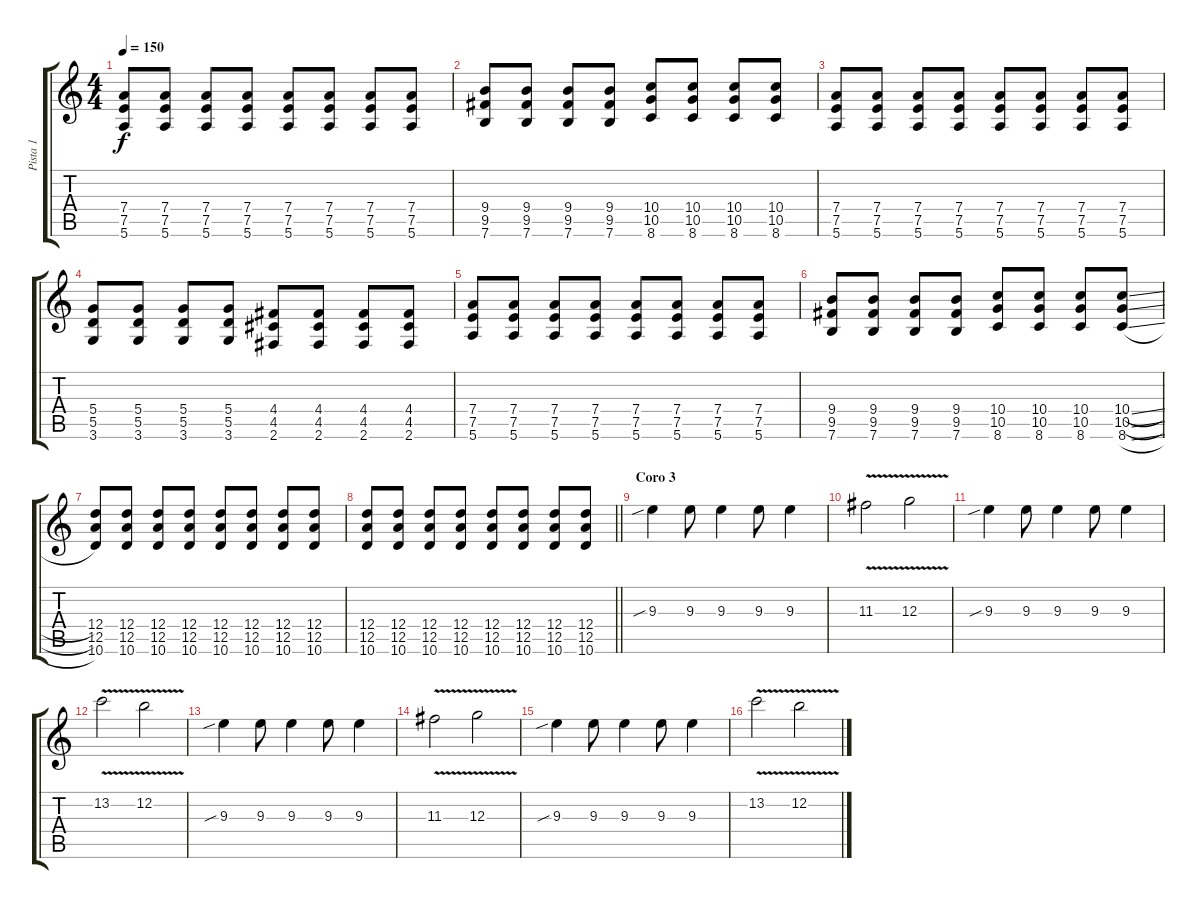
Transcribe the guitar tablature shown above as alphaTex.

\track ("Pista 1" "Pista 1") {instrument distortionguitar}
\staff {score tabs}
\tuning (E4 B3 G3 D3 A2 E2) {hide}
\ts (4 4)
\tempo 150
\clef g2
\ks c
(7.4 7.5 5.6).8{dy f} (7.4 7.5 5.6).8 (7.4 7.5 5.6).8 (7.4 7.5 5.6).8 (7.4 7.5 5.6).8 (7.4 7.5 5.6).8 (7.4 7.5 5.6).8 (7.4 7.5 5.6).8 |
(9.4 9.5 7.6).8 (9.4 9.5 7.6).8 (9.4 9.5 7.6).8 (9.4 9.5 7.6).8 (10.4 10.5 8.6).8 (10.4 10.5 8.6).8 (10.4 10.5 8.6).8 (10.4 10.5 8.6).8 |
(7.4 7.5 5.6).8 (7.4 7.5 5.6).8 (7.4 7.5 5.6).8 (7.4 7.5 5.6).8 (7.4 7.5 5.6).8 (7.4 7.5 5.6).8 (7.4 7.5 5.6).8 (7.4 7.5 5.6).8 |
(5.4 5.5 3.6).8 (5.4 5.5 3.6).8 (5.4 5.5 3.6).8 (5.4 5.5 3.6).8 (4.4 4.5 2.6).8 (4.4 4.5 2.6).8 (4.4 4.5 2.6).8 (4.4 4.5 2.6).8 |
(7.4 7.5 5.6).8 (7.4 7.5 5.6).8 (7.4 7.5 5.6).8 (7.4 7.5 5.6).8 (7.4 7.5 5.6).8 (7.4 7.5 5.6).8 (7.4 7.5 5.6).8 (7.4 7.5 5.6).8 |
(9.4 9.5 7.6).8 (9.4 9.5 7.6).8 (9.4 9.5 7.6).8 (9.4 9.5 7.6).8 (10.4 10.5 8.6).8 (10.4 10.5 8.6).8 (10.4 10.5 8.6).8 (10.4{sl} 10.5{sl} 8.6{sl}).8 |
(12.4 12.5 10.6).8 (12.4 12.5 10.6).8 (12.4 12.5 10.6).8 (12.4 12.5 10.6).8 (12.4 12.5 10.6).8 (12.4 12.5 10.6).8 (12.4 12.5 10.6).8 (12.4 12.5 10.6).8 |
\barLineRight lightlight
(12.4 12.5 10.6).8 (12.4 12.5 10.6).8 (12.4 12.5 10.6).8 (12.4 12.5 10.6).8 (12.4 12.5 10.6).8 (12.4 12.5 10.6).8 (12.4 12.5 10.6).8 (12.4 12.5 10.6).8 |
\section ("" "Coro 3")
9.3{sib}.4 9.3.8 9.3.4 9.3.8 9.3.4 |
11.3{v}.2 12.3{v}.2 |
9.3{sib}.4 9.3.8 9.3.4 9.3.8 9.3.4 |
13.2{v}.2 12.2{v}.2 |
9.3{sib}.4 9.3.8 9.3.4 9.3.8 9.3.4 |
11.3{v}.2 12.3{v}.2 |
9.3{sib}.4 9.3.8 9.3.4 9.3.8 9.3.4 |
13.2{v}.2 12.2{v}.2
